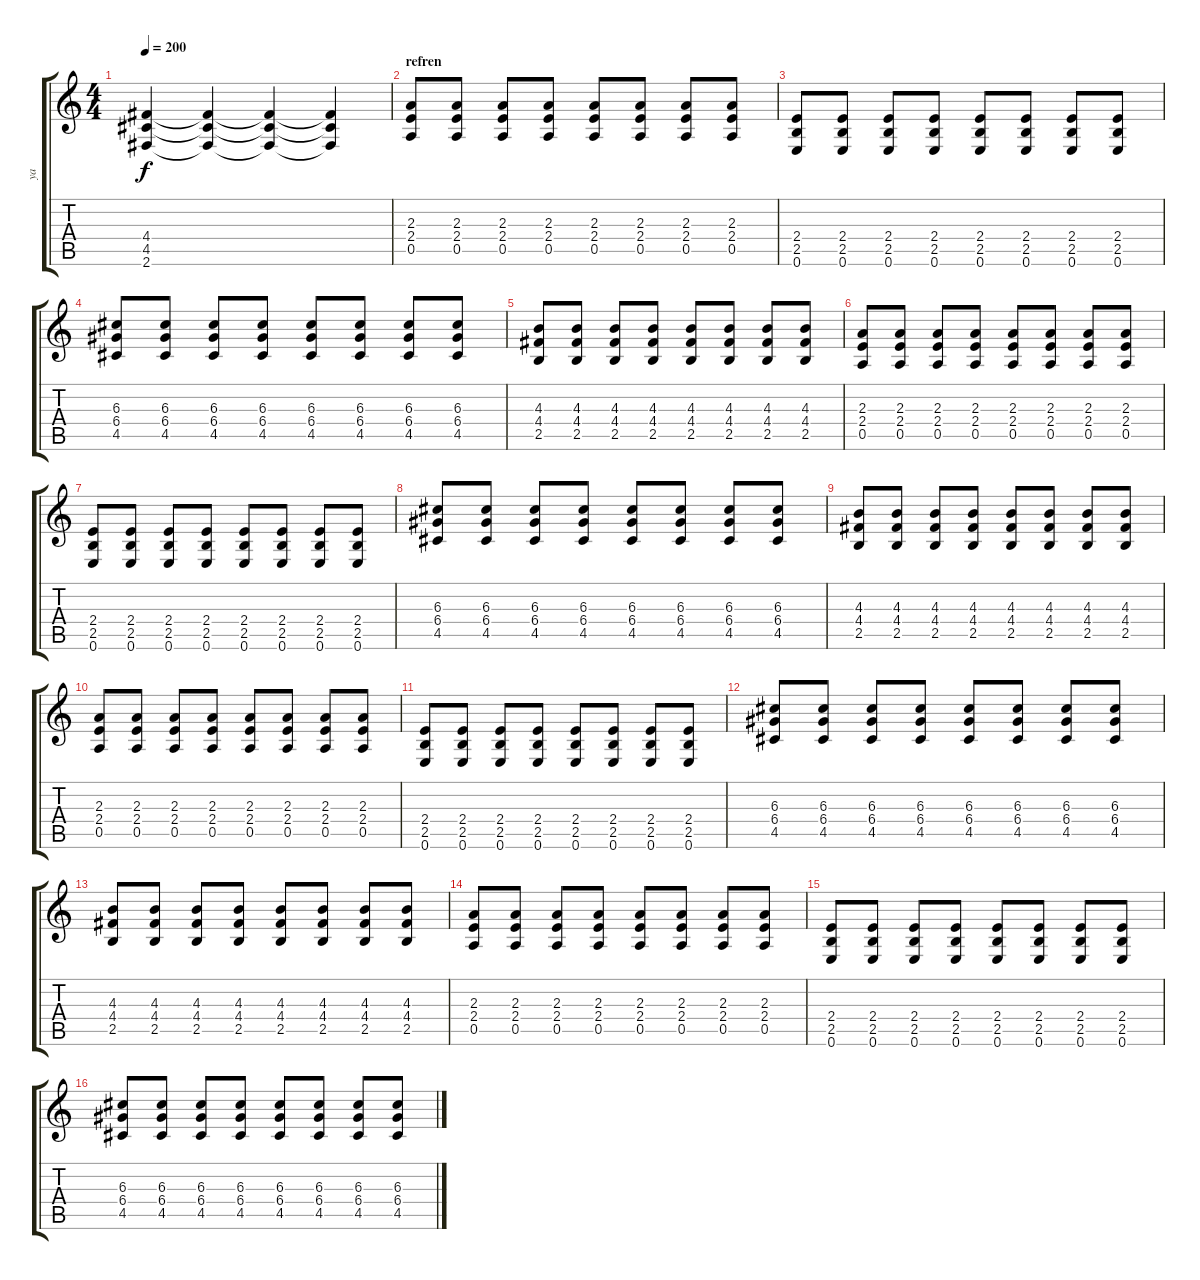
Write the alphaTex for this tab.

\track ("ya" "ya") {instrument overdrivenguitar}
\staff {score tabs}
\tuning (E4 B3 G3 D3 A2 E2) {hide}
\ts (4 4)
\tempo 200
\clef g2
\ks c
(4.4 4.5 2.6).4{dy f} (4.4{t} 4.5{t} 2.6{t}).4 (4.4{t} 4.5{t} 2.6{t}).4 (4.4{t} 4.5{t} 2.6{t}).4 |
\section ("" "refren")
(2.3 2.4 0.5).8{instrument overdrivenguitar} (2.3 2.4 0.5).8 (2.3 2.4 0.5).8 (2.3 2.4 0.5).8 (2.3 2.4 0.5).8 (2.3 2.4 0.5).8 (2.3 2.4 0.5).8 (2.3 2.4 0.5).8 |
(2.4 2.5 0.6).8 (2.4 2.5 0.6).8 (2.4 2.5 0.6).8 (2.4 2.5 0.6).8 (2.4 2.5 0.6).8 (2.4 2.5 0.6).8 (2.4 2.5 0.6).8 (2.4 2.5 0.6).8 |
(6.3 6.4 4.5).8 (6.3 6.4 4.5).8 (6.3 6.4 4.5).8 (6.3 6.4 4.5).8 (6.3 6.4 4.5).8 (6.3 6.4 4.5).8 (6.3 6.4 4.5).8 (6.3 6.4 4.5).8 |
(4.3 4.4 2.5).8 (4.3 4.4 2.5).8 (4.3 4.4 2.5).8 (4.3 4.4 2.5).8 (4.3 4.4 2.5).8 (4.3 4.4 2.5).8 (4.3 4.4 2.5).8 (4.3 4.4 2.5).8 |
(2.3 2.4 0.5).8 (2.3 2.4 0.5).8 (2.3 2.4 0.5).8 (2.3 2.4 0.5).8 (2.3 2.4 0.5).8 (2.3 2.4 0.5).8 (2.3 2.4 0.5).8 (2.3 2.4 0.5).8 |
(2.4 2.5 0.6).8 (2.4 2.5 0.6).8 (2.4 2.5 0.6).8 (2.4 2.5 0.6).8 (2.4 2.5 0.6).8 (2.4 2.5 0.6).8 (2.4 2.5 0.6).8 (2.4 2.5 0.6).8 |
(6.3 6.4 4.5).8 (6.3 6.4 4.5).8 (6.3 6.4 4.5).8 (6.3 6.4 4.5).8 (6.3 6.4 4.5).8 (6.3 6.4 4.5).8 (6.3 6.4 4.5).8 (6.3 6.4 4.5).8 |
(4.3 4.4 2.5).8 (4.3 4.4 2.5).8 (4.3 4.4 2.5).8 (4.3 4.4 2.5).8 (4.3 4.4 2.5).8 (4.3 4.4 2.5).8 (4.3 4.4 2.5).8 (4.3 4.4 2.5).8 |
(2.3 2.4 0.5).8{instrument overdrivenguitar} (2.3 2.4 0.5).8 (2.3 2.4 0.5).8 (2.3 2.4 0.5).8 (2.3 2.4 0.5).8 (2.3 2.4 0.5).8 (2.3 2.4 0.5).8 (2.3 2.4 0.5).8 |
(2.4 2.5 0.6).8 (2.4 2.5 0.6).8 (2.4 2.5 0.6).8 (2.4 2.5 0.6).8 (2.4 2.5 0.6).8 (2.4 2.5 0.6).8 (2.4 2.5 0.6).8 (2.4 2.5 0.6).8 |
(6.3 6.4 4.5).8 (6.3 6.4 4.5).8 (6.3 6.4 4.5).8 (6.3 6.4 4.5).8 (6.3 6.4 4.5).8 (6.3 6.4 4.5).8 (6.3 6.4 4.5).8 (6.3 6.4 4.5).8 |
(4.3 4.4 2.5).8 (4.3 4.4 2.5).8 (4.3 4.4 2.5).8 (4.3 4.4 2.5).8 (4.3 4.4 2.5).8 (4.3 4.4 2.5).8 (4.3 4.4 2.5).8 (4.3 4.4 2.5).8 |
(2.3 2.4 0.5).8 (2.3 2.4 0.5).8 (2.3 2.4 0.5).8 (2.3 2.4 0.5).8 (2.3 2.4 0.5).8 (2.3 2.4 0.5).8 (2.3 2.4 0.5).8 (2.3 2.4 0.5).8 |
(2.4 2.5 0.6).8 (2.4 2.5 0.6).8 (2.4 2.5 0.6).8 (2.4 2.5 0.6).8 (2.4 2.5 0.6).8 (2.4 2.5 0.6).8 (2.4 2.5 0.6).8 (2.4 2.5 0.6).8 |
(6.3 6.4 4.5).8 (6.3 6.4 4.5).8 (6.3 6.4 4.5).8 (6.3 6.4 4.5).8 (6.3 6.4 4.5).8 (6.3 6.4 4.5).8 (6.3 6.4 4.5).8 (6.3 6.4 4.5).8
